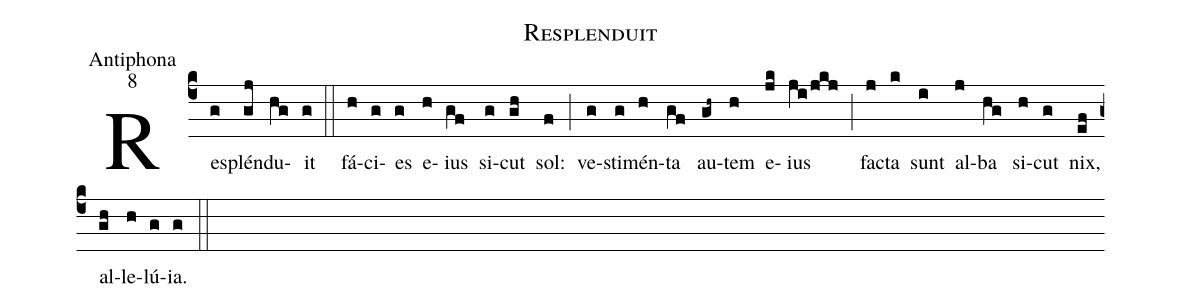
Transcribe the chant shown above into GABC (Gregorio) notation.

name:Resplenduit;
office-part:Antiphona;
mode:8;
%%
(c4) Re(g)splén(gj)du(hg)it(g) (::)
fá(h)ci(g)es(g) e(h)ius(gf) si(g)cut(gh) sol:(f) (;) ve(g)sti(g)mén(h)ta(gf) au(gh~)tem(h) e(jk)ius(ji/jkj) (;) fa(j)cta(k) sunt(i) al(j)ba(hg) si(h)cut(g) nix,(ef) al(gh)le(h)lú(g)ia.(g) (::)
